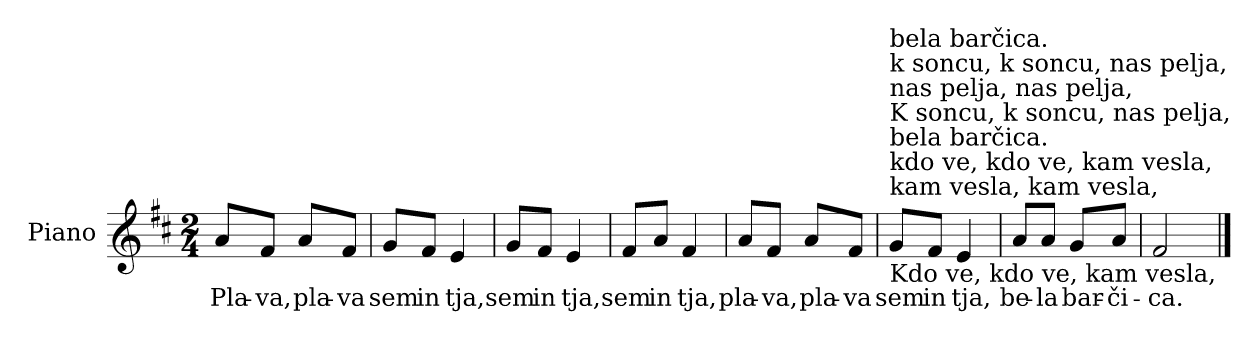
**kern	**text
*part1	*part1
*staff1	*staff1
*I"Piano	*
*I'Pno.	*
*clefG2	*
*k[f#c#]	*
*M2/4	*
=1	=1
!	!LO:LY:b
8a/L	Pla-
!	!LO:LY:b
8f#/J	-va,
!	!LO:LY:b
8a/L	pla-
!	!LO:LY:b
8f#/J	-va
=2	=2
!	!LO:LY:b
8g/L	sem
!	!LO:LY:b
8f#/J	in
!	!LO:LY:b
4e/	tja,
=3	=3
!	!LO:LY:b
8g/L	sem
!	!LO:LY:b
8f#/J	in
!	!LO:LY:b
4e/	tja,
=4	=4
!	!LO:LY:b
8f#/L	sem
!	!LO:LY:b
8a/J	in
!	!LO:LY:b
4f#/	tja,
!!LO:LB:g=z
=5	=5
!	!LO:LY:b
8a/L	pla-
!	!LO:LY:b
8f#/J	-va,
!	!LO:LY:b
8a/L	pla-
!	!LO:LY:b
8f#/J	-va
=6	=6
!LO:TX:b:t=Kdo ve, kdo ve, kam vesla,	!
!LO:TX:t=kam vesla, kam vesla,	!
!LO:TX:t=kdo ve, kdo ve, kam vesla,	!
!LO:TX:t=bela barčica.	!
!LO:TX:t=K soncu, k soncu, nas pelja,	!
!LO:TX:t=nas pelja, nas pelja,	!
!LO:TX:t=k soncu, k soncu, nas pelja,	!
!LO:TX:t=bela barčica.	!
!	!LO:LY:b
8g/L	sem
!	!LO:LY:b
8f#/J	in
!	!LO:LY:b
4e/	tja,
=7	=7
!	!LO:LY:b
8a/L	be-
!	!LO:LY:b
8a/J	-la
!	!LO:LY:b
8g/L	bar-
!	!LO:LY:b
8a/J	-či-
=8	=8
!	!LO:LY:b
2f#/	-ca.
==	==
*-	*-
